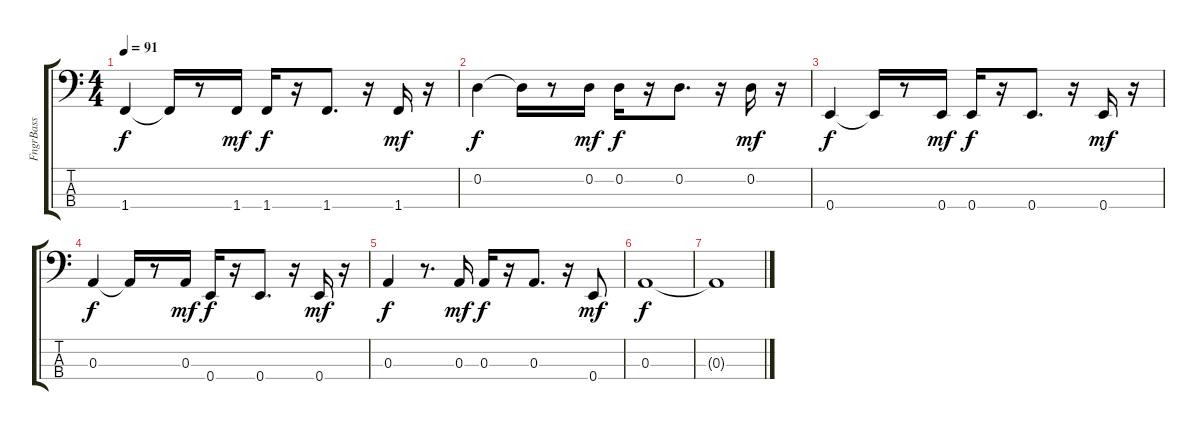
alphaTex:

\track ("FngrBass" "FngrBass") {instrument electricbassfinger}
\staff {score tabs}
\tuning (G2 D2 A1 E1) {hide}
\ts (4 4)
\tempo 91
\clef f4
\ks c
1.4.4{dy f} 1.4{t}.16 r.8 1.4.16{dy mf} 1.4.16{dy f} r.16 1.4.8{d} r.16 1.4.16{dy mf} r.16 |
0.2.4{dy f} 0.2{t}.16 r.8 0.2.16{dy mf} 0.2.16{dy f} r.16 0.2.8{d} r.16 0.2.16{dy mf} r.16 |
0.4.4{dy f} 0.4{t}.16 r.8 0.4.16{dy mf} 0.4.16{dy f} r.16 0.4.8{d} r.16 0.4.16{dy mf} r.16 |
0.3.4{dy f} 0.3{t}.16 r.8 0.3.16{dy mf} 0.4.16{dy f} r.16 0.4.8{d} r.16 0.4.16{dy mf} r.16 |
0.3.4{dy f} r.8{d} 0.3.16{dy mf} 0.3.16{dy f} r.16 0.3.8{d} r.16 0.4.8{dy mf} |
0.3.1{dy f} |
0.3{t}.1
